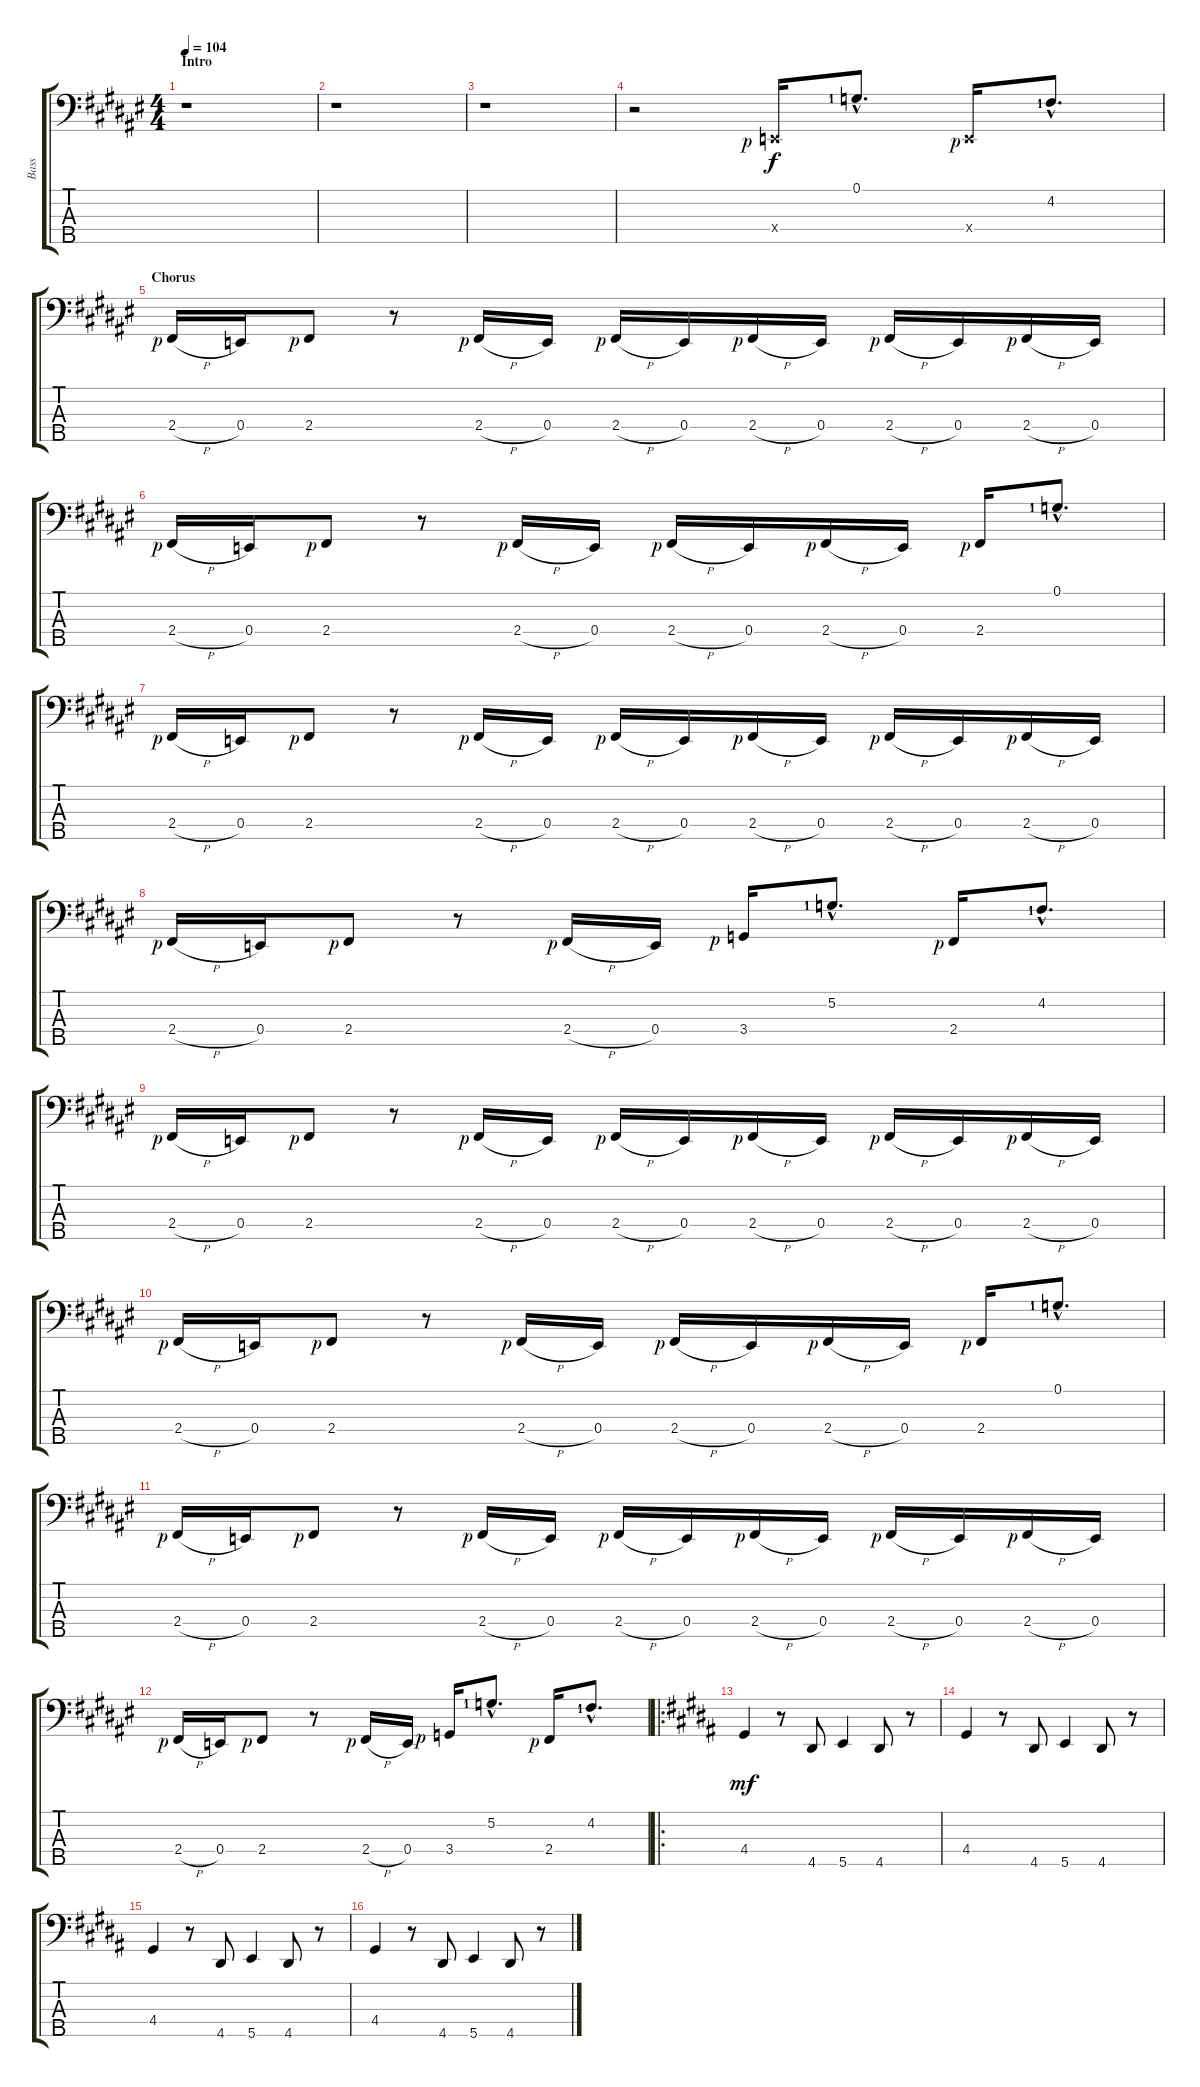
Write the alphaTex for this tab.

\track ("Bass" "Bass") {instrument electricbasspick}
\staff {score tabs}
\tuning (G2 D2 A1 E1 B0) {hide}
\ts (4 4)
\section ("" "Intro")
\tempo 104
\clef f4
\ks f#
r.1{dy f instrument electricbasspick} |
r.1 |
r.1 |
r.2 0.4{x rf 1}.16 0.1{hac lf 2}.8{d} 0.4{x rf 1}.16 4.2{hac lf 2}.8{d} |
\section ("" "Chorus")
2.4{h rf 1}.16 0.4.16 2.4{rf 1}.8 r.8 2.4{h rf 1}.16 0.4.16 2.4{h rf 1}.16 0.4.16 2.4{h rf 1}.16 0.4.16 2.4{h rf 1}.16 0.4.16 2.4{h rf 1}.16 0.4.16 |
2.4{h rf 1}.16 0.4.16 2.4{rf 1}.8 r.8 2.4{h rf 1}.16 0.4.16 2.4{h rf 1}.16 0.4.16 2.4{h rf 1}.16 0.4.16 2.4{rf 1}.16 0.1{hac lf 2}.8{d} |
2.4{h rf 1}.16 0.4.16 2.4{rf 1}.8 r.8 2.4{h rf 1}.16 0.4.16 2.4{h rf 1}.16 0.4.16 2.4{h rf 1}.16 0.4.16 2.4{h rf 1}.16 0.4.16 2.4{h rf 1}.16 0.4.16 |
2.4{h rf 1}.16 0.4.16 2.4{rf 1}.8 r.8 2.4{h rf 1}.16 0.4.16 3.4{rf 1}.16 5.2{hac lf 2}.8{d} 2.4{rf 1}.16 4.2{hac lf 2}.8{d} |
2.4{h rf 1}.16 0.4.16 2.4{rf 1}.8 r.8 2.4{h rf 1}.16 0.4.16 2.4{h rf 1}.16 0.4.16 2.4{h rf 1}.16 0.4.16 2.4{h rf 1}.16 0.4.16 2.4{h rf 1}.16 0.4.16 |
2.4{h rf 1}.16 0.4.16 2.4{rf 1}.8 r.8 2.4{h rf 1}.16 0.4.16 2.4{h rf 1}.16 0.4.16 2.4{h rf 1}.16 0.4.16 2.4{rf 1}.16 0.1{hac lf 2}.8{d} |
2.4{h rf 1}.16 0.4.16 2.4{rf 1}.8 r.8 2.4{h rf 1}.16 0.4.16 2.4{h rf 1}.16 0.4.16 2.4{h rf 1}.16 0.4.16 2.4{h rf 1}.16 0.4.16 2.4{h rf 1}.16 0.4.16 |
2.4{h rf 1}.16 0.4.16 2.4{rf 1}.8 r.8 2.4{h rf 1}.16 0.4.16 3.4{rf 1}.16 5.2{hac lf 2}.8{d} 2.4{rf 1}.16 4.2{hac lf 2}.8{d} |
\ro
\ks b
4.4.4{dy mf} r.8 4.5.8 5.5.4 4.5.8 r.8 |
4.4.4 r.8 4.5.8 5.5.4 4.5.8 r.8 |
4.4.4 r.8 4.5.8 5.5.4 4.5.8 r.8 |
4.4.4 r.8 4.5.8 5.5.4 4.5.8 r.8
